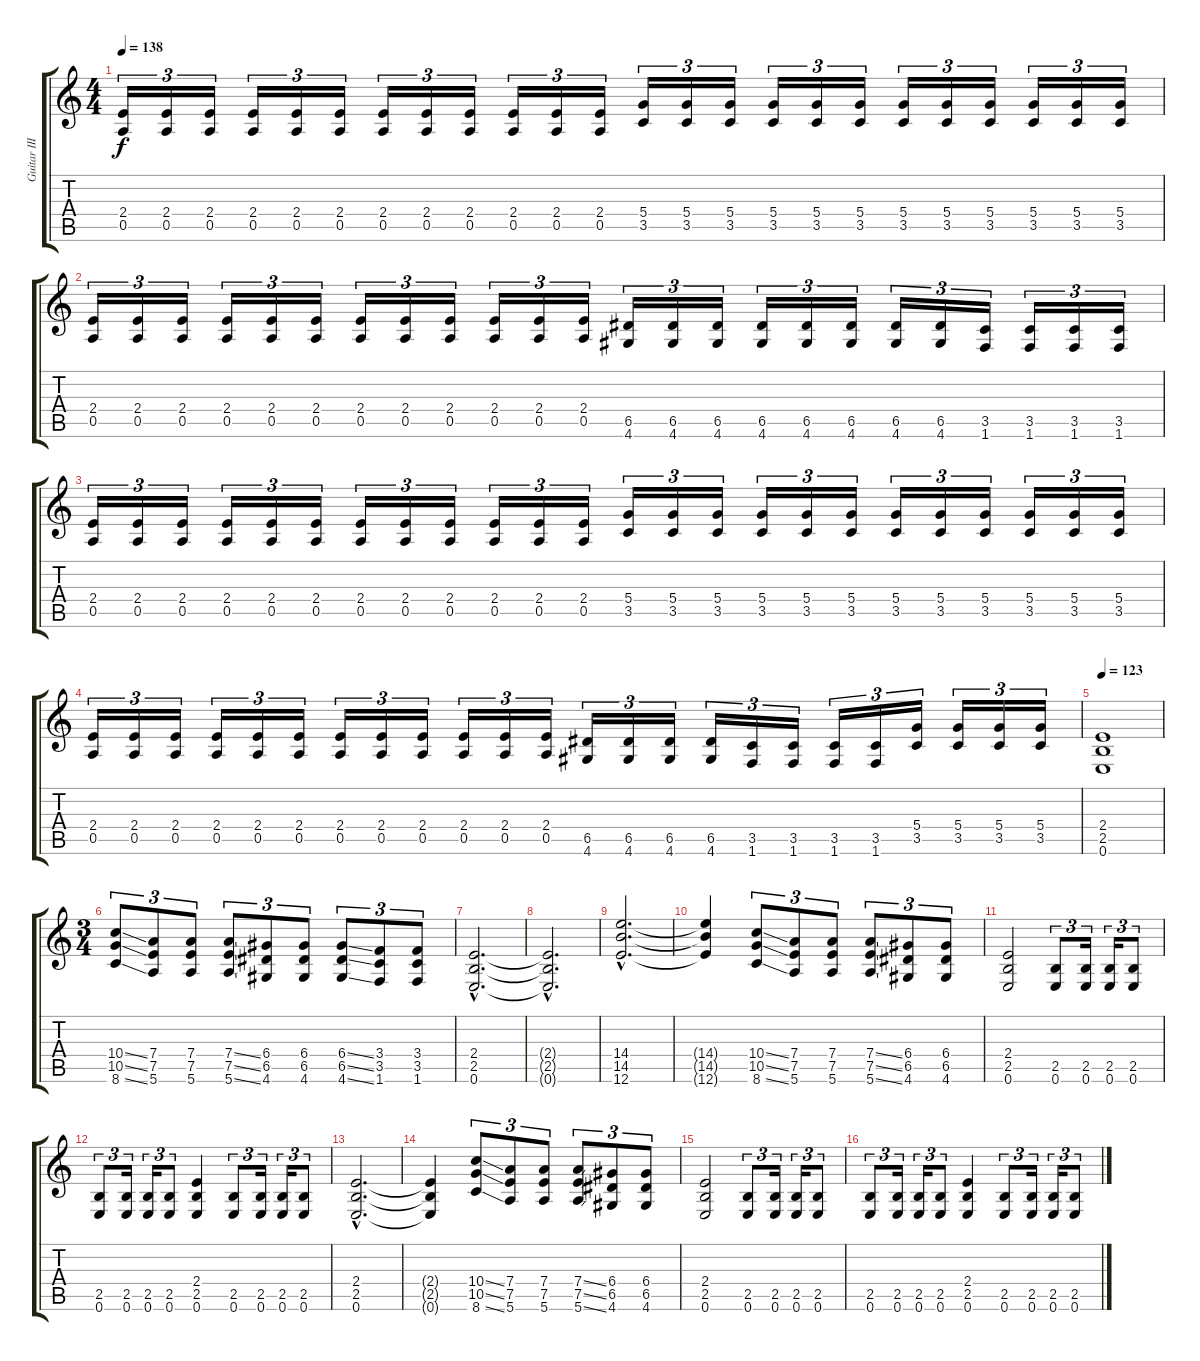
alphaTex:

\track ("Guitar III" "Guitar III") {instrument distortionguitar}
\staff {score tabs}
\tuning (E4 B3 G3 D3 A2 E2) {hide}
\ts (4 4)
\tempo 138
\clef g2
\ks c
(2.4 0.5).16{tu (3 2) dy f} (2.4 0.5).16{tu (3 2)} (2.4 0.5).16{tu (3 2)} (2.4 0.5).16{tu (3 2)} (2.4 0.5).16{tu (3 2)} (2.4 0.5).16{tu (3 2)} (2.4 0.5).16{tu (3 2)} (2.4 0.5).16{tu (3 2)} (2.4 0.5).16{tu (3 2)} (2.4 0.5).16{tu (3 2)} (2.4 0.5).16{tu (3 2)} (2.4 0.5).16{tu (3 2)} (5.4 3.5).16{tu (3 2)} (5.4 3.5).16{tu (3 2)} (5.4 3.5).16{tu (3 2)} (5.4 3.5).16{tu (3 2)} (5.4 3.5).16{tu (3 2)} (5.4 3.5).16{tu (3 2)} (5.4 3.5).16{tu (3 2)} (5.4 3.5).16{tu (3 2)} (5.4 3.5).16{tu (3 2)} (5.4 3.5).16{tu (3 2)} (5.4 3.5).16{tu (3 2)} (5.4 3.5).16{tu (3 2)} |
(2.4 0.5).16{tu (3 2)} (2.4 0.5).16{tu (3 2)} (2.4 0.5).16{tu (3 2)} (2.4 0.5).16{tu (3 2)} (2.4 0.5).16{tu (3 2)} (2.4 0.5).16{tu (3 2)} (2.4 0.5).16{tu (3 2)} (2.4 0.5).16{tu (3 2)} (2.4 0.5).16{tu (3 2)} (2.4 0.5).16{tu (3 2)} (2.4 0.5).16{tu (3 2)} (2.4 0.5).16{tu (3 2)} (6.5 4.6).16{tu (3 2)} (6.5 4.6).16{tu (3 2)} (6.5 4.6).16{tu (3 2)} (6.5 4.6).16{tu (3 2)} (6.5 4.6).16{tu (3 2)} (6.5 4.6).16{tu (3 2)} (6.5 4.6).16{tu (3 2)} (6.5 4.6).16{tu (3 2)} (3.5 1.6).16{tu (3 2)} (3.5 1.6).16{tu (3 2)} (3.5 1.6).16{tu (3 2)} (3.5 1.6).16{tu (3 2)} |
(2.4 0.5).16{tu (3 2)} (2.4 0.5).16{tu (3 2)} (2.4 0.5).16{tu (3 2)} (2.4 0.5).16{tu (3 2)} (2.4 0.5).16{tu (3 2)} (2.4 0.5).16{tu (3 2)} (2.4 0.5).16{tu (3 2)} (2.4 0.5).16{tu (3 2)} (2.4 0.5).16{tu (3 2)} (2.4 0.5).16{tu (3 2)} (2.4 0.5).16{tu (3 2)} (2.4 0.5).16{tu (3 2)} (5.4 3.5).16{tu (3 2)} (5.4 3.5).16{tu (3 2)} (5.4 3.5).16{tu (3 2)} (5.4 3.5).16{tu (3 2)} (5.4 3.5).16{tu (3 2)} (5.4 3.5).16{tu (3 2)} (5.4 3.5).16{tu (3 2)} (5.4 3.5).16{tu (3 2)} (5.4 3.5).16{tu (3 2)} (5.4 3.5).16{tu (3 2)} (5.4 3.5).16{tu (3 2)} (5.4 3.5).16{tu (3 2)} |
(2.4 0.5).16{tu (3 2)} (2.4 0.5).16{tu (3 2)} (2.4 0.5).16{tu (3 2)} (2.4 0.5).16{tu (3 2)} (2.4 0.5).16{tu (3 2)} (2.4 0.5).16{tu (3 2)} (2.4 0.5).16{tu (3 2)} (2.4 0.5).16{tu (3 2)} (2.4 0.5).16{tu (3 2)} (2.4 0.5).16{tu (3 2)} (2.4 0.5).16{tu (3 2)} (2.4 0.5).16{tu (3 2)} (6.5 4.6).16{tu (3 2)} (6.5 4.6).16{tu (3 2)} (6.5 4.6).16{tu (3 2)} (6.5 4.6).16{tu (3 2)} (3.5 1.6).16{tu (3 2)} (3.5 1.6).16{tu (3 2)} (3.5 1.6).16{tu (3 2)} (3.5 1.6).16{tu (3 2)} (5.4 3.5).16{tu (3 2)} (5.4 3.5).16{tu (3 2)} (5.4 3.5).16{tu (3 2)} (5.4 3.5).16{tu (3 2)} |
\tempo 123
(2.4 2.5 0.6).1 |
\ts (3 4)
(10.4{ss} 10.5{ss} 8.6{ss}).8{tu (3 2)} (7.4 7.5 5.6).8{tu (3 2)} (7.4 7.5 5.6).8{tu (3 2)} (7.4{ss} 7.5{ss} 5.6{ss}).8{tu (3 2)} (6.4 6.5 4.6).8{tu (3 2)} (6.4 6.5 4.6).8{tu (3 2)} (6.4{ss} 6.5{ss} 4.6{ss}).8{tu (3 2)} (3.4 3.5 1.6).8{tu (3 2)} (3.4 3.5 1.6).8{tu (3 2)} |
(2.4{hac} 2.5{hac} 0.6{hac}).2{d} |
(2.4{hac t} 2.5{hac t} 0.6{hac t}).2{d} |
(14.4{hac} 14.5{hac} 12.6{hac}).2{d} |
(14.4{t} 14.5{t} 12.6{t}).4 (10.4{ss} 10.5{ss} 8.6{ss}).8{tu (3 2)} (7.4 7.5 5.6).8{tu (3 2)} (7.4 7.5 5.6).8{tu (3 2)} (7.4{ss} 7.5{ss} 5.6{ss}).8{tu (3 2)} (6.4 6.5 4.6).8{tu (3 2)} (6.4 6.5 4.6).8{tu (3 2)} |
(2.4 2.5 0.6).2 (2.5 0.6).8{tu (3 2)} (2.5 0.6).16{tu (3 2)} (2.5 0.6).16{tu (3 2)} (2.5 0.6).8{tu (3 2)} |
(2.5 0.6).8{tu (3 2)} (2.5 0.6).16{tu (3 2)} (2.5 0.6).16{tu (3 2)} (2.5 0.6).8{tu (3 2)} (2.4 2.5 0.6).4 (2.5 0.6).8{tu (3 2)} (2.5 0.6).16{tu (3 2)} (2.5 0.6).16{tu (3 2)} (2.5 0.6).8{tu (3 2)} |
(2.4{hac} 2.5{hac} 0.6{hac}).2{d} |
(2.4{t} 2.5{t} 0.6{t}).4 (10.4{ss} 10.5{ss} 8.6{ss}).8{tu (3 2)} (7.4 7.5 5.6).8{tu (3 2)} (7.4 7.5 5.6).8{tu (3 2)} (7.4{ss} 7.5{ss} 5.6{ss}).8{tu (3 2)} (6.4 6.5 4.6).8{tu (3 2)} (6.4 6.5 4.6).8{tu (3 2)} |
(2.4 2.5 0.6).2 (2.5 0.6).8{tu (3 2)} (2.5 0.6).16{tu (3 2)} (2.5 0.6).16{tu (3 2)} (2.5 0.6).8{tu (3 2)} |
(2.5 0.6).8{tu (3 2)} (2.5 0.6).16{tu (3 2)} (2.5 0.6).16{tu (3 2)} (2.5 0.6).8{tu (3 2)} (2.4 2.5 0.6).4 (2.5 0.6).8{tu (3 2)} (2.5 0.6).16{tu (3 2)} (2.5 0.6).16{tu (3 2)} (2.5 0.6).8{tu (3 2)}
